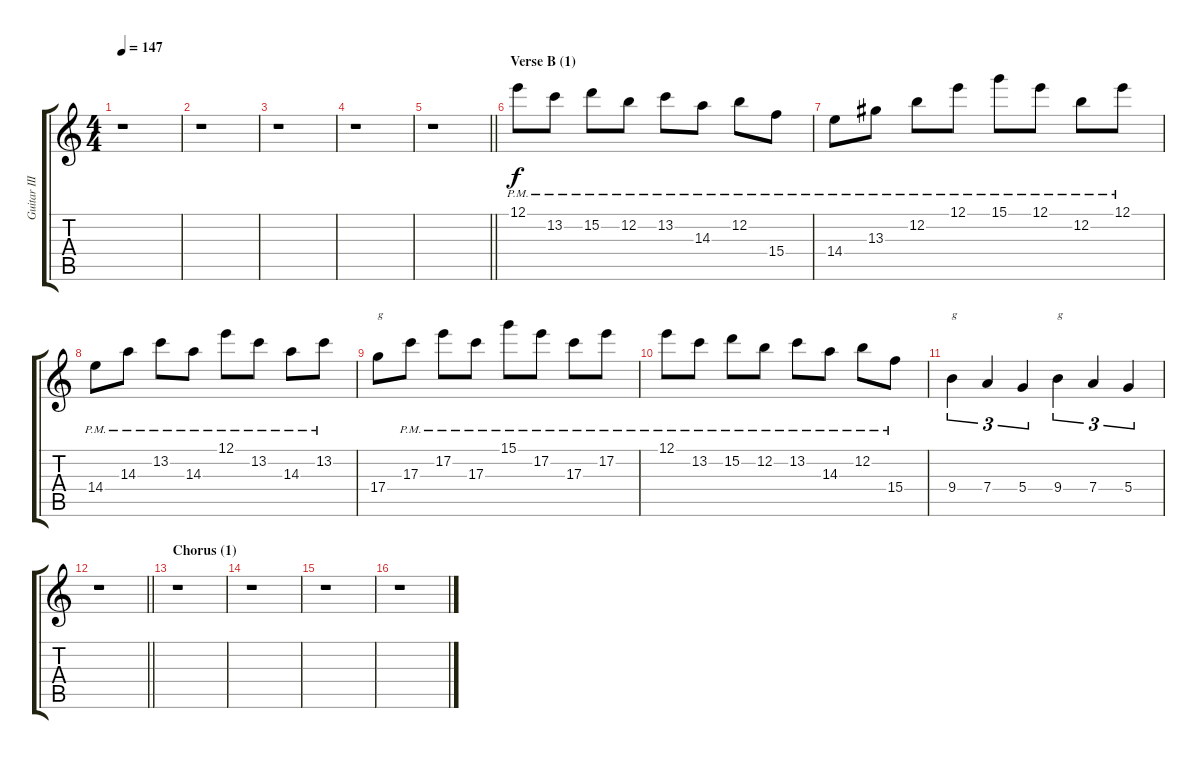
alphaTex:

\track ("Guitar III" "Guitar III") {instrument distortionguitar}
\staff {score tabs}
\tuning (E4 B3 G3 D3 A2 E2) {hide}
\ts (4 4)
\tempo 147
\clef g2
\ks aminor
r.1{dy f} |
r.1 |
r.1 |
r.1 |
\barLineRight lightlight
r.1 |
\section ("" "Verse B (1)")
12.1{pm}.8 13.2{pm}.8 15.2{pm}.8 12.2{pm}.8 13.2{pm}.8 14.3{pm}.8 12.2{pm}.8 15.4{pm}.8 |
14.4{pm}.8 13.3{pm}.8 12.2{pm}.8 12.1{pm}.8 15.1{pm}.8 12.1{pm}.8 12.2{pm}.8 12.1{pm}.8 |
14.4{pm}.8 14.3{pm}.8 13.2{pm}.8 14.3{pm}.8 12.1{pm}.8 13.2{pm}.8 14.3{pm}.8 13.2{pm}.8 |
17.4.8{txt "g"} 17.3{pm}.8 17.2{pm}.8 17.3{pm}.8 15.1{pm}.8 17.2{pm}.8 17.3{pm}.8 17.2{pm}.8 |
12.1{pm}.8 13.2{pm}.8 15.2{pm}.8 12.2{pm}.8 13.2{pm}.8 14.3{pm}.8 12.2{pm}.8 15.4{pm}.8 |
9.4.4{tu (3 2) txt "g"} 7.4.4{tu (3 2)} 5.4.4{tu (3 2)} 9.4.4{tu (3 2) txt "g"} 7.4.4{tu (3 2)} 5.4.4{tu (3 2)} |
\barLineRight lightlight
r.1 |
\section ("" "Chorus (1)")
r.1 |
r.1 |
r.1 |
r.1
